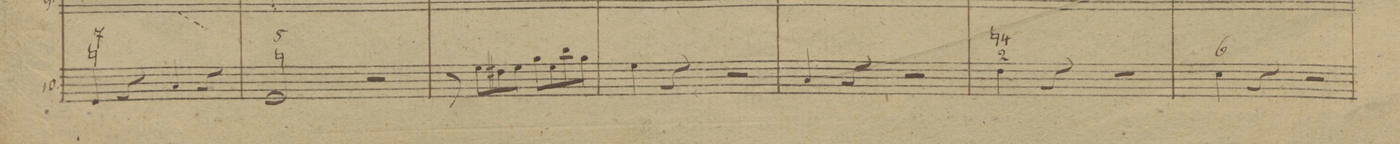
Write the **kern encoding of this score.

**kern	**fba	**dynam
*I"Organo et Baſso	*	*
*clefF4	*	*
*k[b-]	*	*
*met(c|)	*	*
*M2/2	*	*
4GG/	7 n	.
4r	.	.
4C/	.	.
4r	.	.
=36	=36	=36
2GG/	5 n	.
2r	.	.
=37	=37	=37
8r	.	.
8G\L	.	.
8F#X\	.	.
8G\J	.	.
8B-\L	.	.
8G\	.	.
8d\	.	.
8B-\J	.	.
=38	=38	=38
4G\	.	.
4r	.	.
2r	.	.
=39	=39	=39
4C/	.	.
4r	.	.
2r	.	.
=40	=40	=40
4F\	n4 2	.
4r	.	.
2r	.	.
=41	=41	=41
4E\	6	.
4r	.	.
2r	.	.
=42	=42	=42
*-	*-	*-
